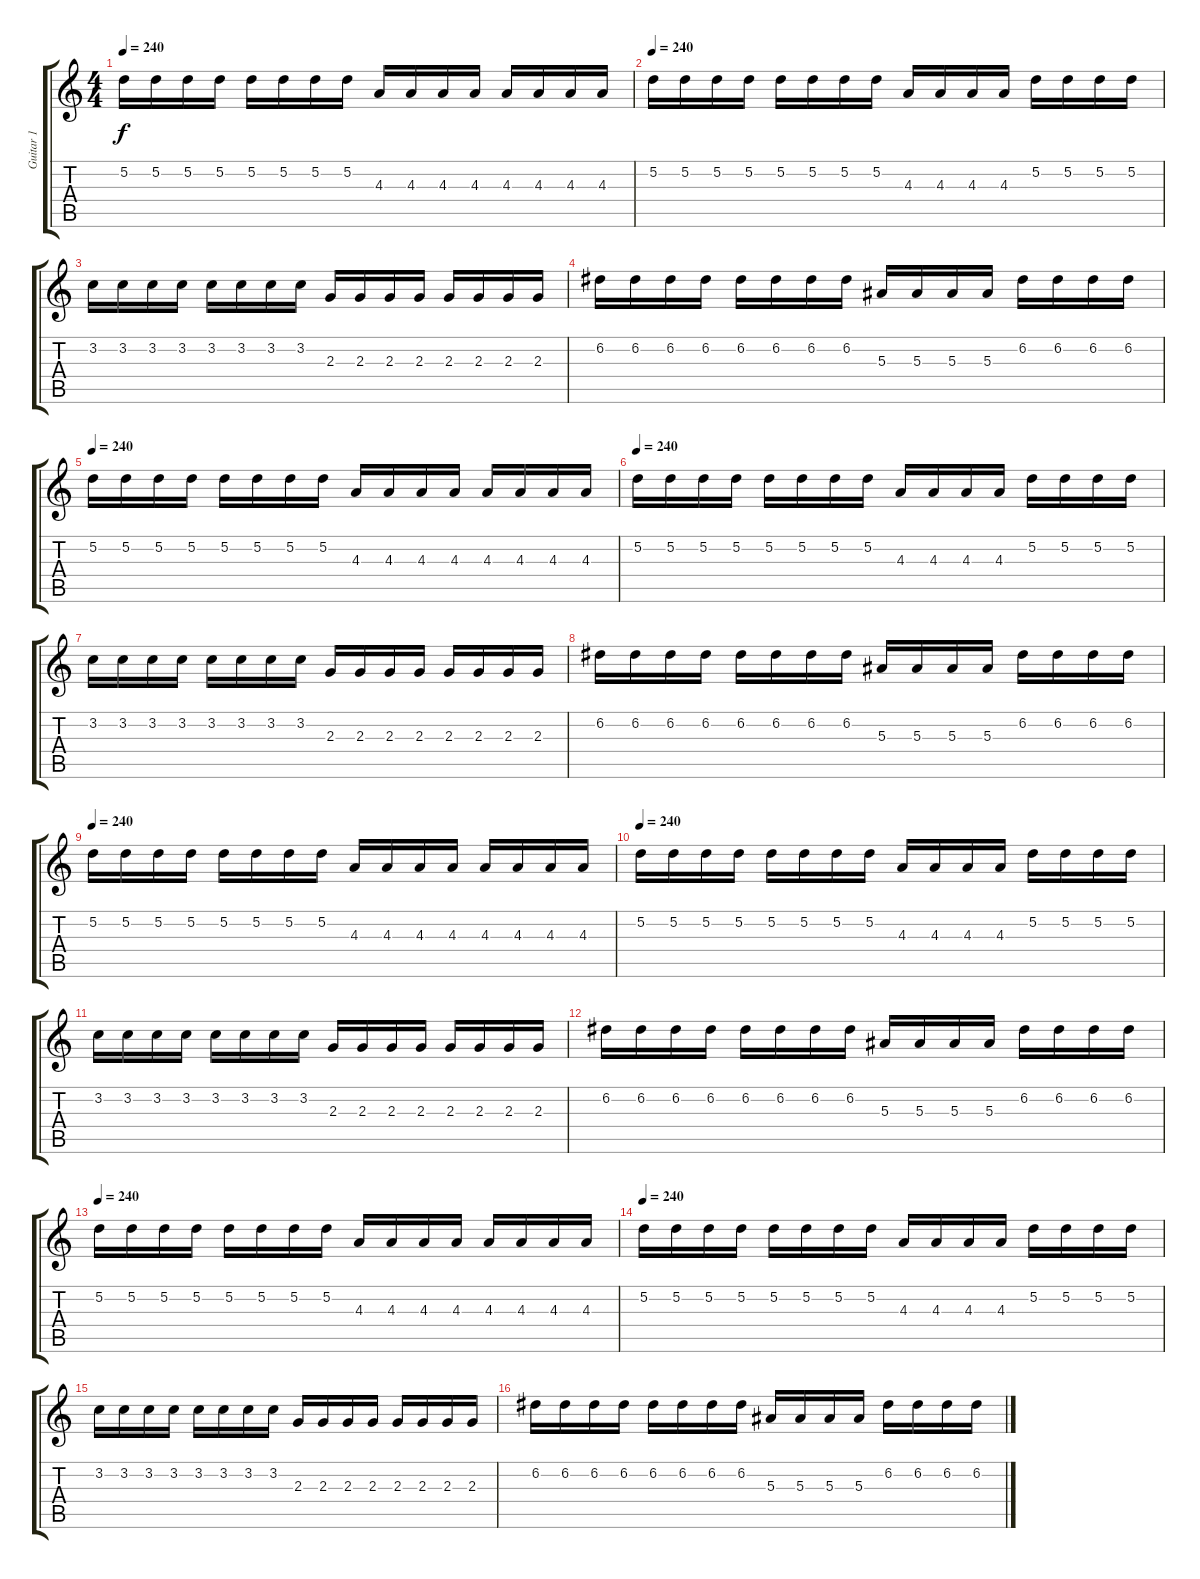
\track ("Guitar 1" "Guitar 1") {instrument distortionguitar}
\staff {score tabs}
\tuning (D4 A3 F3 C3 G2 D2) {hide}
\ts (4 4)
\tempo 240
\clef g2
\ks c
5.2.16{dy f} 5.2.16 5.2.16 5.2.16 5.2.16 5.2.16 5.2.16 5.2.16 4.3.16 4.3.16 4.3.16 4.3.16 4.3.16 4.3.16 4.3.16 4.3.16 |
\tempo 240
5.2.16 5.2.16 5.2.16 5.2.16 5.2.16 5.2.16 5.2.16 5.2.16 4.3.16 4.3.16 4.3.16 4.3.16 5.2.16 5.2.16 5.2.16 5.2.16 |
3.2.16 3.2.16 3.2.16 3.2.16 3.2.16 3.2.16 3.2.16 3.2.16 2.3.16 2.3.16 2.3.16 2.3.16 2.3.16 2.3.16 2.3.16 2.3.16 |
6.2.16 6.2.16 6.2.16 6.2.16 6.2.16 6.2.16 6.2.16 6.2.16 5.3.16 5.3.16 5.3.16 5.3.16 6.2.16 6.2.16 6.2.16 6.2.16 |
\tempo 240
5.2.16 5.2.16 5.2.16 5.2.16 5.2.16 5.2.16 5.2.16 5.2.16 4.3.16 4.3.16 4.3.16 4.3.16 4.3.16 4.3.16 4.3.16 4.3.16 |
\tempo 240
5.2.16 5.2.16 5.2.16 5.2.16 5.2.16 5.2.16 5.2.16 5.2.16 4.3.16 4.3.16 4.3.16 4.3.16 5.2.16 5.2.16 5.2.16 5.2.16 |
3.2.16 3.2.16 3.2.16 3.2.16 3.2.16 3.2.16 3.2.16 3.2.16 2.3.16 2.3.16 2.3.16 2.3.16 2.3.16 2.3.16 2.3.16 2.3.16 |
6.2.16 6.2.16 6.2.16 6.2.16 6.2.16 6.2.16 6.2.16 6.2.16 5.3.16 5.3.16 5.3.16 5.3.16 6.2.16 6.2.16 6.2.16 6.2.16 |
\tempo 240
5.2.16 5.2.16 5.2.16 5.2.16 5.2.16 5.2.16 5.2.16 5.2.16 4.3.16 4.3.16 4.3.16 4.3.16 4.3.16 4.3.16 4.3.16 4.3.16 |
\tempo 240
5.2.16 5.2.16 5.2.16 5.2.16 5.2.16 5.2.16 5.2.16 5.2.16 4.3.16 4.3.16 4.3.16 4.3.16 5.2.16 5.2.16 5.2.16 5.2.16 |
3.2.16 3.2.16 3.2.16 3.2.16 3.2.16 3.2.16 3.2.16 3.2.16 2.3.16 2.3.16 2.3.16 2.3.16 2.3.16 2.3.16 2.3.16 2.3.16 |
6.2.16 6.2.16 6.2.16 6.2.16 6.2.16 6.2.16 6.2.16 6.2.16 5.3.16 5.3.16 5.3.16 5.3.16 6.2.16 6.2.16 6.2.16 6.2.16 |
\tempo 240
5.2.16 5.2.16 5.2.16 5.2.16 5.2.16 5.2.16 5.2.16 5.2.16 4.3.16 4.3.16 4.3.16 4.3.16 4.3.16 4.3.16 4.3.16 4.3.16 |
\tempo 240
5.2.16 5.2.16 5.2.16 5.2.16 5.2.16 5.2.16 5.2.16 5.2.16 4.3.16 4.3.16 4.3.16 4.3.16 5.2.16 5.2.16 5.2.16 5.2.16 |
3.2.16 3.2.16 3.2.16 3.2.16 3.2.16 3.2.16 3.2.16 3.2.16 2.3.16 2.3.16 2.3.16 2.3.16 2.3.16 2.3.16 2.3.16 2.3.16 |
6.2.16 6.2.16 6.2.16 6.2.16 6.2.16 6.2.16 6.2.16 6.2.16 5.3.16 5.3.16 5.3.16 5.3.16 6.2.16 6.2.16 6.2.16 6.2.16
